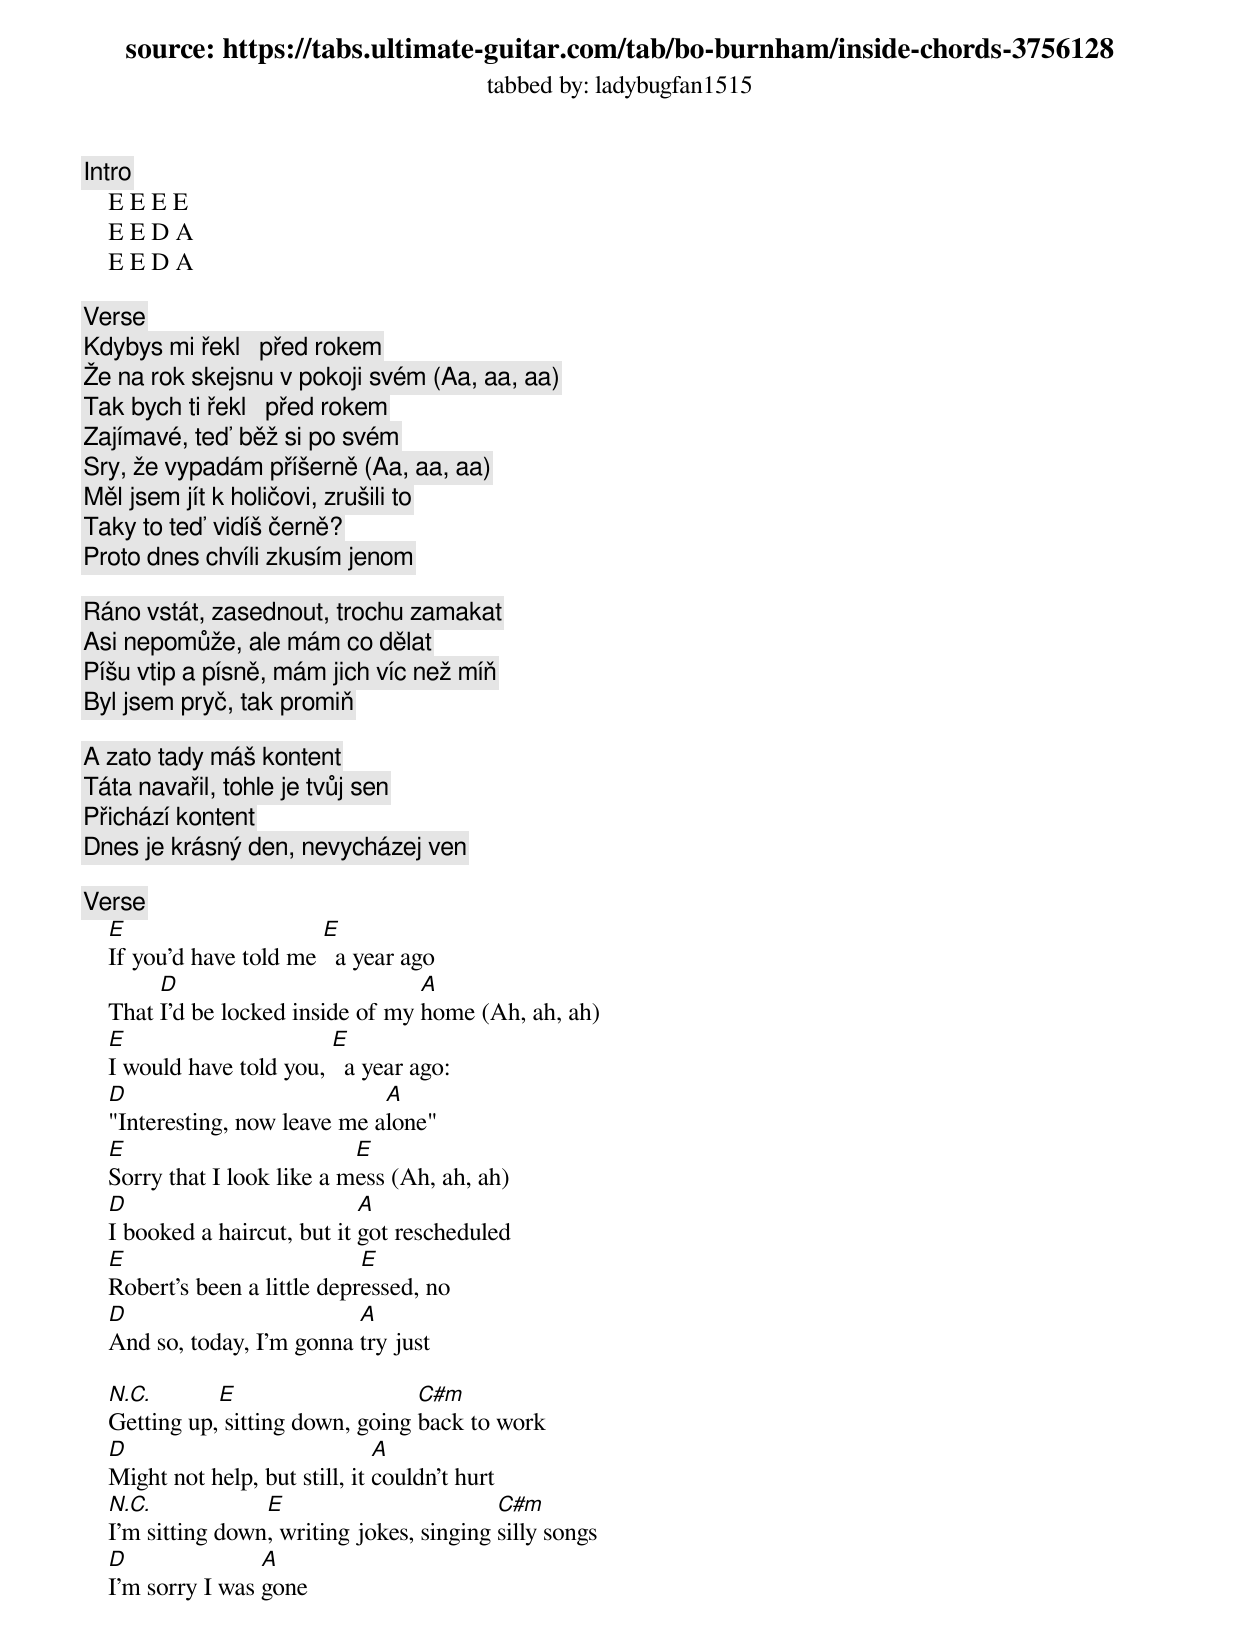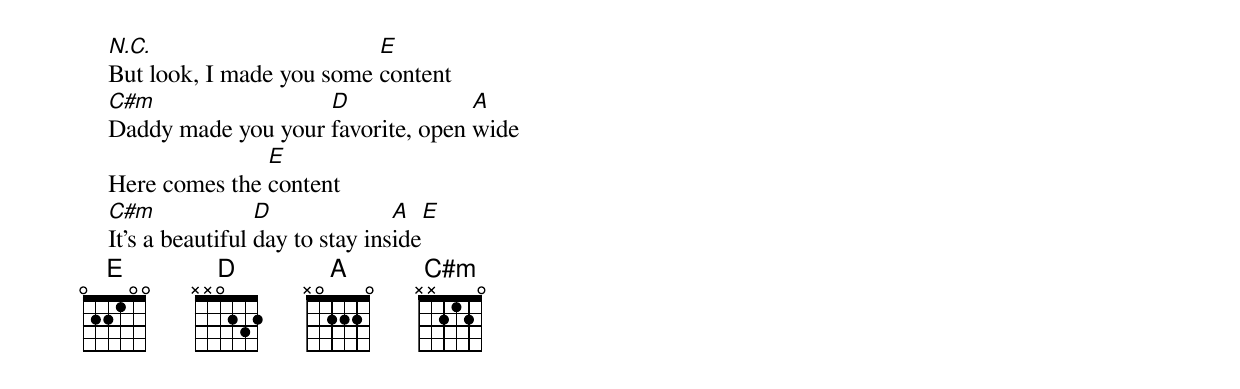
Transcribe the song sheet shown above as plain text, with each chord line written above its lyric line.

source: https://tabs.ultimate-guitar.com/tab/bo-burnham/inside-chords-3756128
tabbed by: ladybugfan1515

[Intro]
    E E E E
    E E D A
    E E D A

[Verse]
    Kdybys mi řekl   před rokem
    Že na rok skejsnu v pokoji svém (Aa, aa, aa)
    Tak bych ti řekl   před rokem
    Zajímavé, teď běž si po svém
    Sry, že vypadám příšerně (Aa, aa, aa)
    Měl jsem jít k holičovi, zrušili to
    Taky to teď vidíš černě?
    Proto dnes chvíli zkusím jenom

    Ráno vstát, zasednout, trochu zamakat
    Asi nepomůže, ale mám co dělat
    Píšu vtip a písně, mám jich víc než míň
    Byl jsem pryč, tak promiň

    A zato tady máš kontent
    Táta navařil, tohle je tvůj sen
    Přichází kontent
    Dnes je krásný den, nevycházej ven

[Verse]
    E                     E
    If you'd have told me   a year ago
         D                          A
    That I'd be locked inside of my home (Ah, ah, ah)
    E                      E
    I would have told you,   a year ago:
    D                           A
    "Interesting, now leave me alone"
    E                         E
    Sorry that I look like a mess (Ah, ah, ah)
    D                          A
    I booked a haircut, but it got rescheduled
    E                          E
    Robert's been a little depressed, no
    D                        A
    And so, today, I'm gonna try just

    N.C.       E                    C#m
    Getting up, sitting down, going back to work
    D                             A
    Might not help, but still, it couldn't hurt
    N.C.            E                        C#m
    I'm sitting down, writing jokes, singing silly songs
    D               A
    I'm sorry I was gone

    N.C.                      E
    But look, I made you some content
    C#m                 D              A
    Daddy made you your favorite, open wide
                   E
    Here comes the content
    C#m              D              A   E
    It's a beautiful day to stay inside
